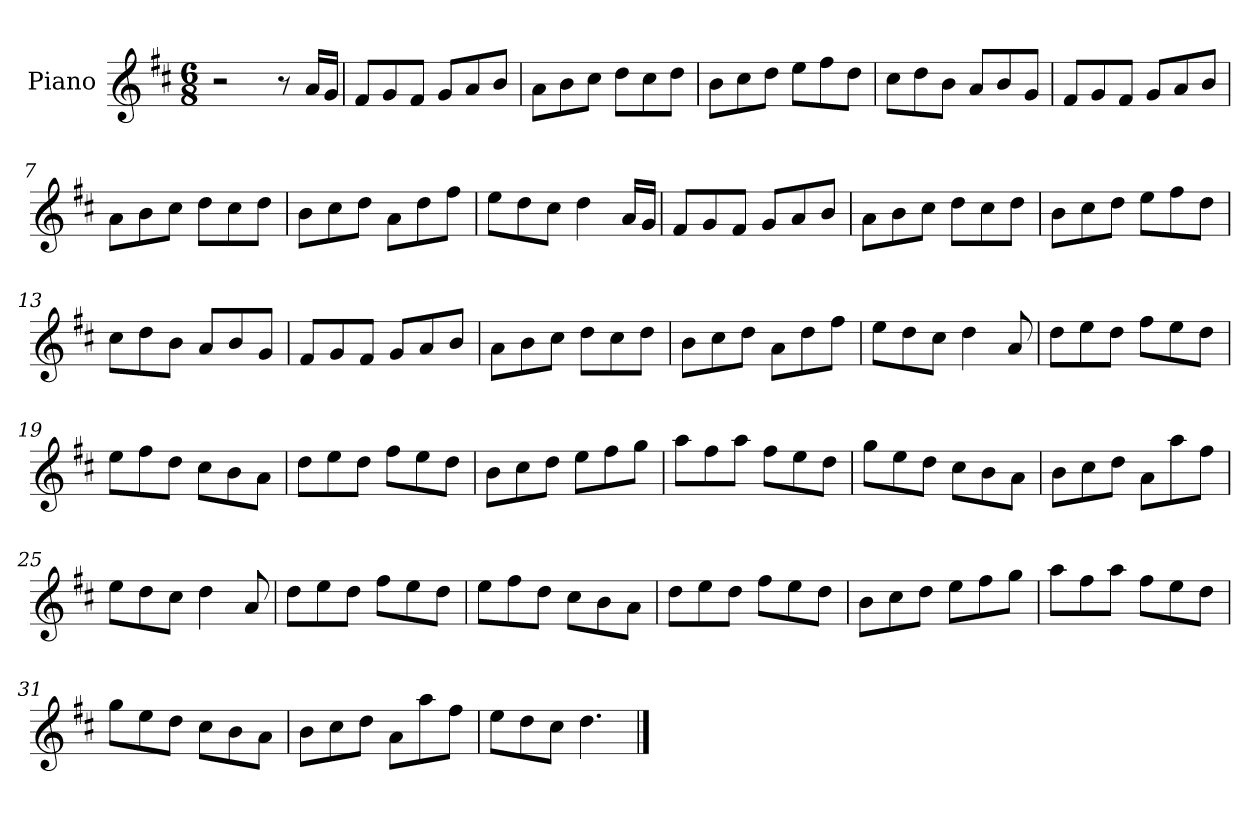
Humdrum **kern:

**kern
*part1
*staff1
*I"Piano
*I'Pno
*clefG2
*k[f#c#]
*M6/8
=1
2r
8r
16a/LL
16g/JJ
=2
8f#/L
8g/
8f#/J
8g/L
8a/
8b/J
=3
8a\L
8b\
8cc#\J
8dd\L
8cc#\
8dd\J
=4
8b\L
8cc#\
8dd\J
8ee\L
8ff#\
8dd\J
=5
8cc#\L
8dd\
8b\J
8a/L
8b/
8g/J
=6
8f#/L
8g/
8f#/J
8g/L
8a/
8b/J
=7
8a\L
8b\
8cc#\J
8dd\L
8cc#\
8dd\J
=8
8b\L
8cc#\
8dd\J
8a\L
8dd\
8ff#\J
=9
8ee\L
8dd\
8cc#\J
4dd\
16a/LL
16g/JJ
=10
8f#/L
8g/
8f#/J
8g/L
8a/
8b/J
=11
8a\L
8b\
8cc#\J
8dd\L
8cc#\
8dd\J
=12
8b\L
8cc#\
8dd\J
8ee\L
8ff#\
8dd\J
=13
8cc#\L
8dd\
8b\J
8a/L
8b/
8g/J
=14
8f#/L
8g/
8f#/J
8g/L
8a/
8b/J
=15
8a\L
8b\
8cc#\J
8dd\L
8cc#\
8dd\J
=16
8b\L
8cc#\
8dd\J
8a\L
8dd\
8ff#\J
=17
8ee\L
8dd\
8cc#\J
4dd\
8a/
=18
8dd\L
8ee\
8dd\J
8ff#\L
8ee\
8dd\J
=19
8ee\L
8ff#\
8dd\J
8cc#\L
8b\
8a\J
=20
8dd\L
8ee\
8dd\J
8ff#\L
8ee\
8dd\J
=21
8b\L
8cc#\
8dd\J
8ee\L
8ff#\
8gg\J
=22
8aa\L
8ff#\
8aa\J
8ff#\L
8ee\
8dd\J
=23
8gg\L
8ee\
8dd\J
8cc#\L
8b\
8a\J
=24
8b\L
8cc#\
8dd\J
8a\L
8aa\
8ff#\J
=25
8ee\L
8dd\
8cc#\J
4dd\
8a/
=26
8dd\L
8ee\
8dd\J
8ff#\L
8ee\
8dd\J
=27
8ee\L
8ff#\
8dd\J
8cc#\L
8b\
8a\J
=28
8dd\L
8ee\
8dd\J
8ff#\L
8ee\
8dd\J
=29
8b\L
8cc#\
8dd\J
8ee\L
8ff#\
8gg\J
=30
8aa\L
8ff#\
8aa\J
8ff#\L
8ee\
8dd\J
=31
8gg\L
8ee\
8dd\J
8cc#\L
8b\
8a\J
=32
8b\L
8cc#\
8dd\J
8a\L
8aa\
8ff#\J
=33
8ee\L
8dd\
8cc#\J
4.dd\
==
*-
